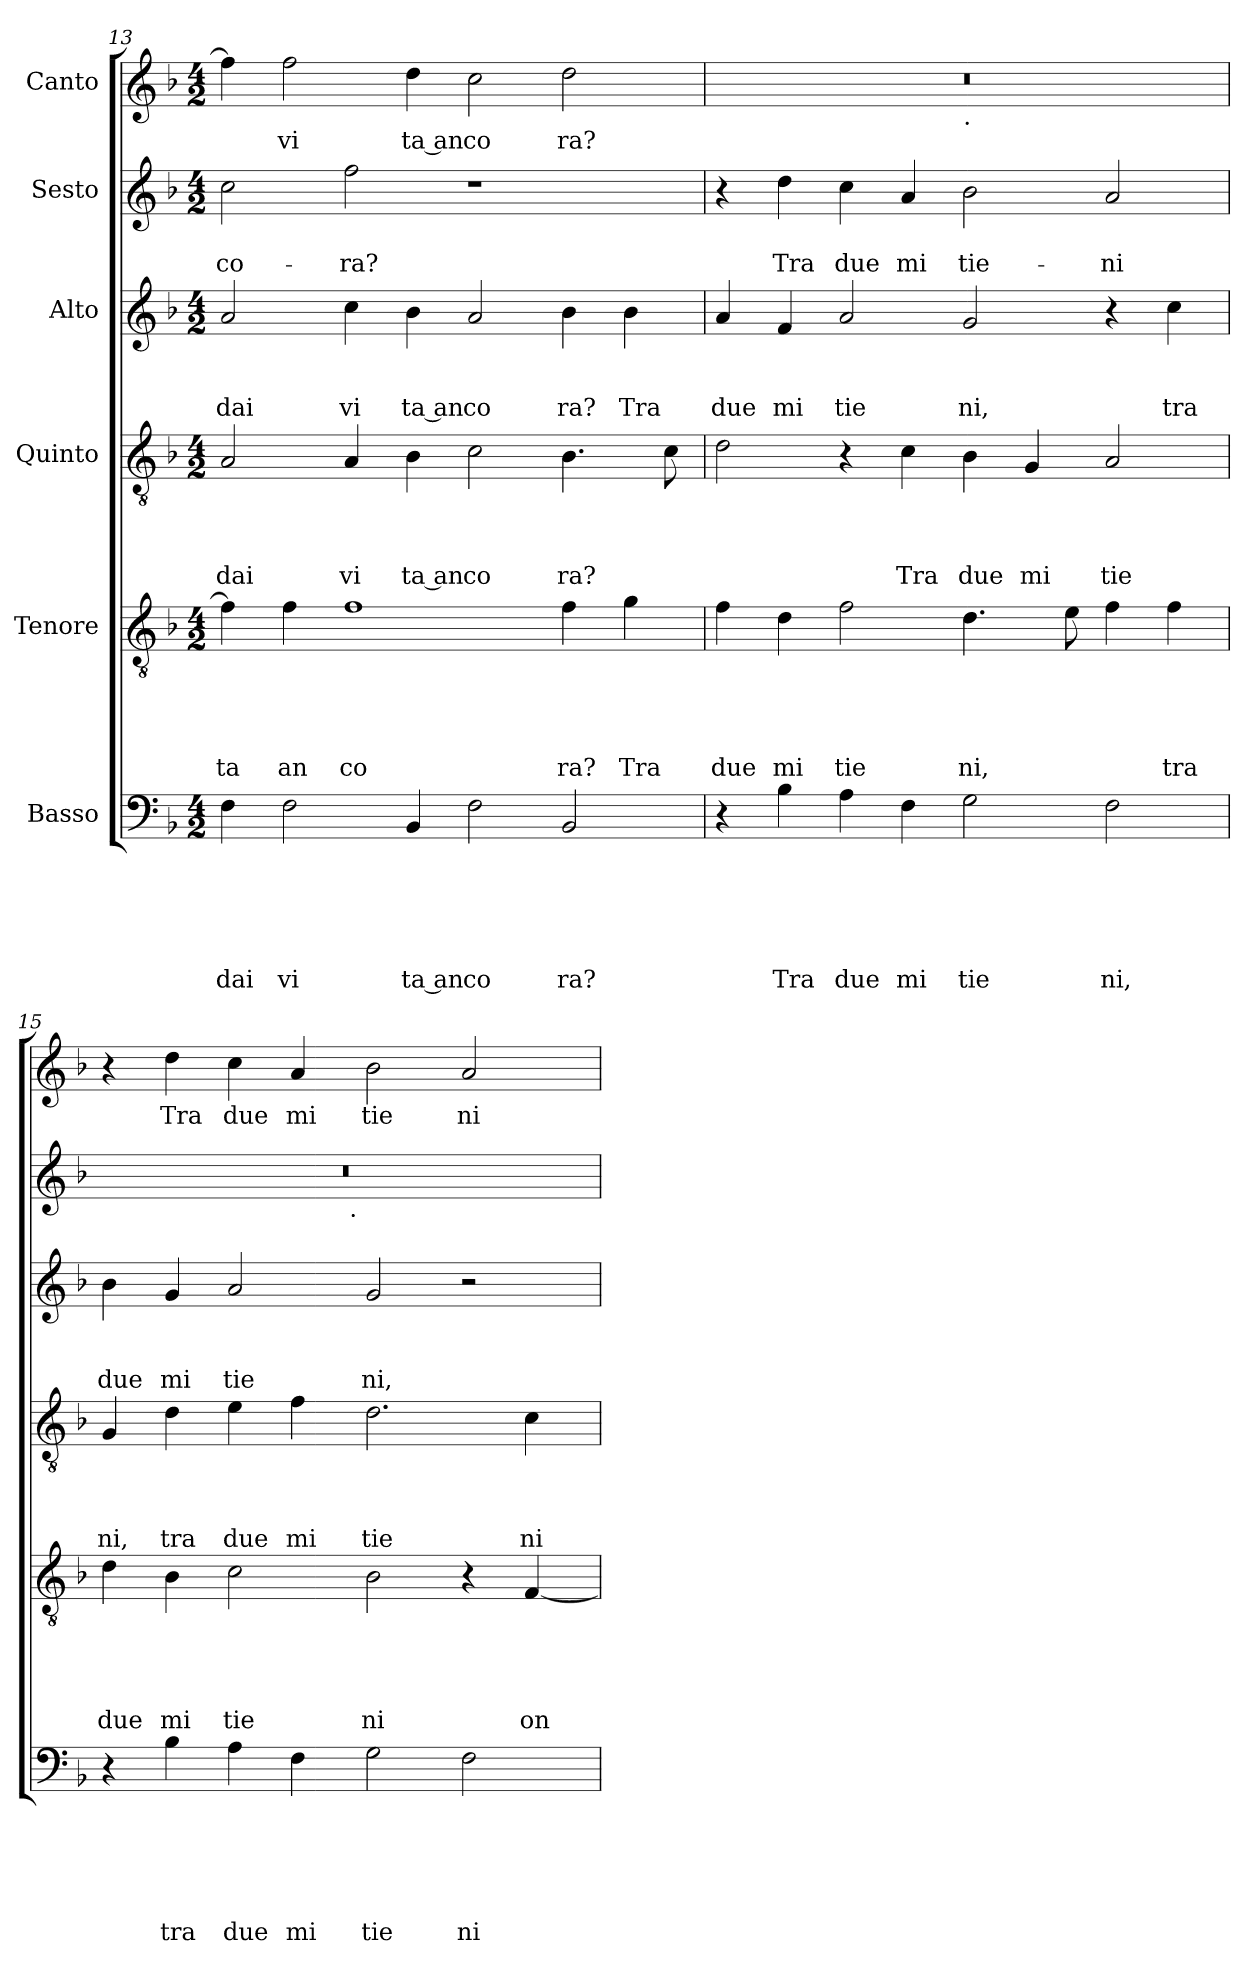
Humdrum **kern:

**kern	**text	**text	**text	**text	**text	**text	**kern	**text	**text	**text	**text	**text	**kern	**text	**text	**text	**text	**kern	**text	**text	**text	**kern	**text	**text	**kern	**text
*part6	*part6	*part6	*part6	*part6	*part6	*part6	*part5	*part5	*part5	*part5	*part5	*part5	*part4	*part4	*part4	*part4	*part4	*part3	*part3	*part3	*part3	*part2	*part2	*part2	*part1	*part1
*staff6	*staff6	*staff6	*staff6	*staff6	*staff6	*staff6	*staff5	*staff5	*staff5	*staff5	*staff5	*staff5	*staff4	*staff4	*staff4	*staff4	*staff4	*staff3	*staff3	*staff3	*staff3	*staff2	*staff2	*staff2	*staff1	*staff1
*I"Basso	*	*	*	*	*	*	*I"Tenore	*	*	*	*	*	*I"Quinto	*	*	*	*	*I"Alto	*	*	*	*I"Sesto	*	*	*I"Canto	*
*clefF4	*	*	*	*	*	*	*clefGv2	*	*	*	*	*	*clefGv2	*	*	*	*	*clefG2	*	*	*	*clefG2	*	*	*clefG2	*
*k[b-]	*	*	*	*	*	*	*k[b-]	*	*	*	*	*	*k[b-]	*	*	*	*	*k[b-]	*	*	*	*k[b-]	*	*	*k[b-]	*
*F:	*	*	*	*	*	*	*F:	*	*	*	*	*	*F:	*	*	*	*	*F:	*	*	*	*F:	*	*	*F:	*
*M4/2	*	*	*	*	*	*	*M4/2	*	*	*	*	*	*M4/2	*	*	*	*	*M4/2	*	*	*	*M4/2	*	*	*M4/2	*
=13	=13	=13	=13	=13	=13	=13	=13	=13	=13	=13	=13	=13	=13	=13	=13	=13	=13	=13	=13	=13	=13	=13	=13	=13	=13	=13
!	!	!	!	!	!	!LO:LY:b	!	!	!	!	!	!LO:LY:b	!	!	!	!	!LO:LY:b	!	!	!	!LO:LY:b	!	!	!LO:LY:b	!	!
4F\	.	.	.	.	.	dai	4f\]	.	.	.	.	ta	2A/	.	.	.	dai	2a/	.	.	dai	2cc\	.	-co-	4ff\]	.
!	!	!	!	!	!	!LO:LY:b	!	!	!	!	!	!LO:LY:b	!	!	!	!	!	!	!	!	!	!	!	!	!	!LO:LY:b
2F\	.	.	.	.	.	vi	4f\	.	.	.	.	an	.	.	.	.	.	.	.	.	.	.	.	.	2ff\	vi
!	!	!	!	!	!	!	!	!	!	!	!	!LO:LY:b	!	!	!	!	!LO:LY:b	!	!	!	!LO:LY:b	!	!	!LO:LY:b	!	!
.	.	.	.	.	.	.	1f	.	.	.	.	co	4A/	.	.	.	vi	4cc\	.	.	vi	2ff\	.	-ra?	.	.
!	!	!	!	!	!	!LO:LY:b:rj	!	!	!	!	!	!	!	!	!	!	!LO:LY:b:rj	!	!	!	!LO:LY:b:rj	!	!	!	!	!LO:LY:b:rj
4BB-/	.	.	.	.	.	ta an	.	.	.	.	.	.	4B-\	.	.	.	ta an	4b-\	.	.	ta an	.	.	.	4dd\	ta an
!	!	!	!	!	!	!LO:LY:b	!	!	!	!	!	!	!	!	!	!	!LO:LY:b	!	!	!	!LO:LY:b	!	!	!	!	!LO:LY:b
2F\	.	.	.	.	.	co	.	.	.	.	.	.	2c\	.	.	.	co	2a/	.	.	co	1r	.	.	2cc\	co
!	!	!	!	!	!	!LO:LY:b	!	!	!	!	!	!LO:LY:b	!	!	!	!	!LO:LY:b	!	!	!	!LO:LY:b	!	!	!	!	!LO:LY:b
2BB-/	.	.	.	.	.	ra?	4f\	.	.	.	.	ra?	4.B-\	.	.	.	ra?	4b-\	.	.	ra?	.	.	.	2dd\	ra?
!	!	!	!	!	!	!	!	!	!	!	!	!LO:LY:b	!	!	!	!	!	!	!	!	!LO:LY:b	!	!	!	!	!
.	.	.	.	.	.	.	4g\	.	.	.	.	Tra	.	.	.	.	.	4b-\	.	.	Tra	.	.	.	.	.
.	.	.	.	.	.	.	.	.	.	.	.	.	8c\	.	.	.	.	.	.	.	.	.	.	.	.	.
=14	=14	=14	=14	=14	=14	=14	=14	=14	=14	=14	=14	=14	=14	=14	=14	=14	=14	=14	=14	=14	=14	=14	=14	=14	=14	=14
!	!	!	!	!	!	!	!	!	!	!	!	!LO:LY:b	!	!	!	!	!	!	!	!	!LO:LY:b	!	!	!	!	!
*	*	*	*	*	*	*	*	*	*	*	*	*	*	*	*	*	*	*	*	*	*	*	*	*	*^	*
4r	.	.	.	.	.	.	4f\	.	.	.	.	due	2d\	.	.	.	.	4a/	.	.	due	4r	.	.	0r	1ryy	.
!	!	!	!	!	!	!LO:LY:b	!	!	!	!	!	!LO:LY:b	!	!	!	!	!	!	!	!	!LO:LY:b	!	!	!LO:LY:b	!	!	!
4B-\	.	.	.	.	.	Tra	4d\	.	.	.	.	mi	.	.	.	.	.	4f/	.	.	mi	4dd\	.	Tra	.	.	.
!	!	!	!	!	!	!LO:LY:b	!	!	!	!	!	!LO:LY:b	!	!	!	!	!	!	!	!	!LO:LY:b	!	!	!LO:LY:b	!	!	!
4A\	.	.	.	.	.	due	2f\	.	.	.	.	tie	4r	.	.	.	.	2a/	.	.	tie	4cc\	.	due	.	.	.
!	!	!	!	!	!	!LO:LY:b	!	!	!	!	!	!	!	!	!	!	!LO:LY:b	!	!	!	!	!	!	!LO:LY:b	!	!	!
4F\	.	.	.	.	.	mi	.	.	.	.	.	.	4c\	.	.	.	Tra	.	.	.	.	4a/	.	mi	.	.	.
!	!	!	!	!	!	!	!	!	!	!	!	!	!	!	!	!	!	!	!	!	!	!	!	!	!	!LO:TX:b:t=.	!
!	!	!	!	!	!	!LO:LY:b	!	!	!	!	!	!LO:LY:b	!	!	!	!	!LO:LY:b	!	!	!	!LO:LY:b	!	!	!LO:LY:b	!	!	!
2G\	.	.	.	.	.	tie	4.d\	.	.	.	.	ni,	4B-\	.	.	.	due	2g/	.	.	ni,	2b-\	.	tie-	.	1ryy	.
!	!	!	!	!	!	!	!	!	!	!	!	!	!	!	!	!	!LO:LY:b	!	!	!	!	!	!	!	!	!	!
.	.	.	.	.	.	.	.	.	.	.	.	.	4G/	.	.	.	mi	.	.	.	.	.	.	.	.	.	.
.	.	.	.	.	.	.	8e\	.	.	.	.	.	.	.	.	.	.	.	.	.	.	.	.	.	.	.	.
!	!	!	!	!	!	!LO:LY:b	!	!	!	!	!	!	!	!	!	!	!LO:LY:b	!	!	!	!	!	!	!LO:LY:b	!	!	!
2F\	.	.	.	.	.	ni,	4f\	.	.	.	.	.	2A/	.	.	.	tie	4r	.	.	.	2a/	.	-ni	.	.	.
!	!	!	!	!	!	!	!	!	!	!	!	!LO:LY:b	!	!	!	!	!	!	!	!	!LO:LY:b	!	!	!	!	!	!
.	.	.	.	.	.	.	4f\	.	.	.	.	tra	.	.	.	.	.	4cc\	.	.	tra	.	.	.	.	.	.
=15	=15	=15	=15	=15	=15	=15	=15	=15	=15	=15	=15	=15	=15	=15	=15	=15	=15	=15	=15	=15	=15	=15	=15	=15	=15	=15	=15
!	!	!	!	!	!	!	!	!	!	!	!	!LO:LY:b	!	!	!	!	!LO:LY:b	!	!	!	!LO:LY:b	!	!	!	!	!	!
*	*	*	*	*	*	*	*	*	*	*	*	*	*	*	*	*	*	*	*	*	*	*^	*	*	*v	*v	*
4r	.	.	.	.	.	.	4d\	.	.	.	.	due	4G/	.	.	.	ni,	4b-\	.	.	due	0r	2ryy	.	.	4r	.
!	!	!	!	!	!	!LO:LY:b	!	!	!	!	!	!LO:LY:b	!	!	!	!	!LO:LY:b	!	!	!	!LO:LY:b	!	!	!	!	!	!LO:LY:b
4B-\	.	.	.	.	.	tra	4B-\	.	.	.	.	mi	4d\	.	.	.	tra	4g/	.	.	mi	.	.	.	.	4dd\	Tra
!	!	!	!	!	!	!LO:LY:b	!	!	!	!	!	!LO:LY:b	!	!	!	!	!LO:LY:b	!	!	!	!LO:LY:b	!	!	!	!	!	!LO:LY:b
4A\	.	.	.	.	.	due	2c\	.	.	.	.	tie	4e\	.	.	.	due	2a/	.	.	tie	.	4...ryy	.	.	4cc\	due
!	!	!	!	!	!	!LO:LY:b	!	!	!	!	!	!	!	!	!	!	!LO:LY:b	!	!	!	!	!	!	!	!	!	!LO:LY:b
4F\	.	.	.	.	.	mi	.	.	.	.	.	.	4f\	.	.	.	mi	.	.	.	.	.	.	.	.	4a/	mi
!	!	!	!	!	!	!	!	!	!	!	!	!	!	!	!	!	!	!	!	!	!	!	!LO:TX:b:t=.	!	!	!	!
.	.	.	.	.	.	.	.	.	.	.	.	.	.	.	.	.	.	.	.	.	.	.	1ryy	.	.	.	.
!	!	!	!	!	!	!LO:LY:b	!	!	!	!	!	!LO:LY:b	!	!	!	!	!LO:LY:b	!	!	!	!LO:LY:b	!	!	!	!	!	!LO:LY:b
2G\	.	.	.	.	.	tie	2B-\	.	.	.	.	ni	2.d\	.	.	.	tie	2g/	.	.	ni,	.	.	.	.	2b-\	tie
!	!	!	!	!	!	!LO:LY:b	!	!	!	!	!	!	!	!	!	!	!	!	!	!	!	!	!	!	!	!	!LO:LY:b
2F\	.	.	.	.	.	ni	4r	.	.	.	.	.	.	.	.	.	.	2r	.	.	.	.	.	.	.	2a/	ni
!	!	!	!	!	!	!	!	!	!	!	!	!LO:LY:b	!	!	!	!	!LO:LY:b	!	!	!	!	!	!	!	!	!	!
.	.	.	.	.	.	.	[>4F/	.	.	.	.	on	4c\	.	.	.	ni	.	.	.	.	.	.	.	.	.	.
.	.	.	.	.	.	.	.	.	.	.	.	.	.	.	.	.	.	.	.	.	.	.	32ryy	.	.	.	.
*	*	*	*	*	*	*	*	*	*	*	*	*	*	*	*	*	*	*	*	*	*	*v	*v	*	*	*	*
=	=	=	=	=	=	=	=	=	=	=	=	=	=	=	=	=	=	=	=	=	=	=	=	=	=	=
*-	*-	*-	*-	*-	*-	*-	*-	*-	*-	*-	*-	*-	*-	*-	*-	*-	*-	*-	*-	*-	*-	*-	*-	*-	*-	*-
